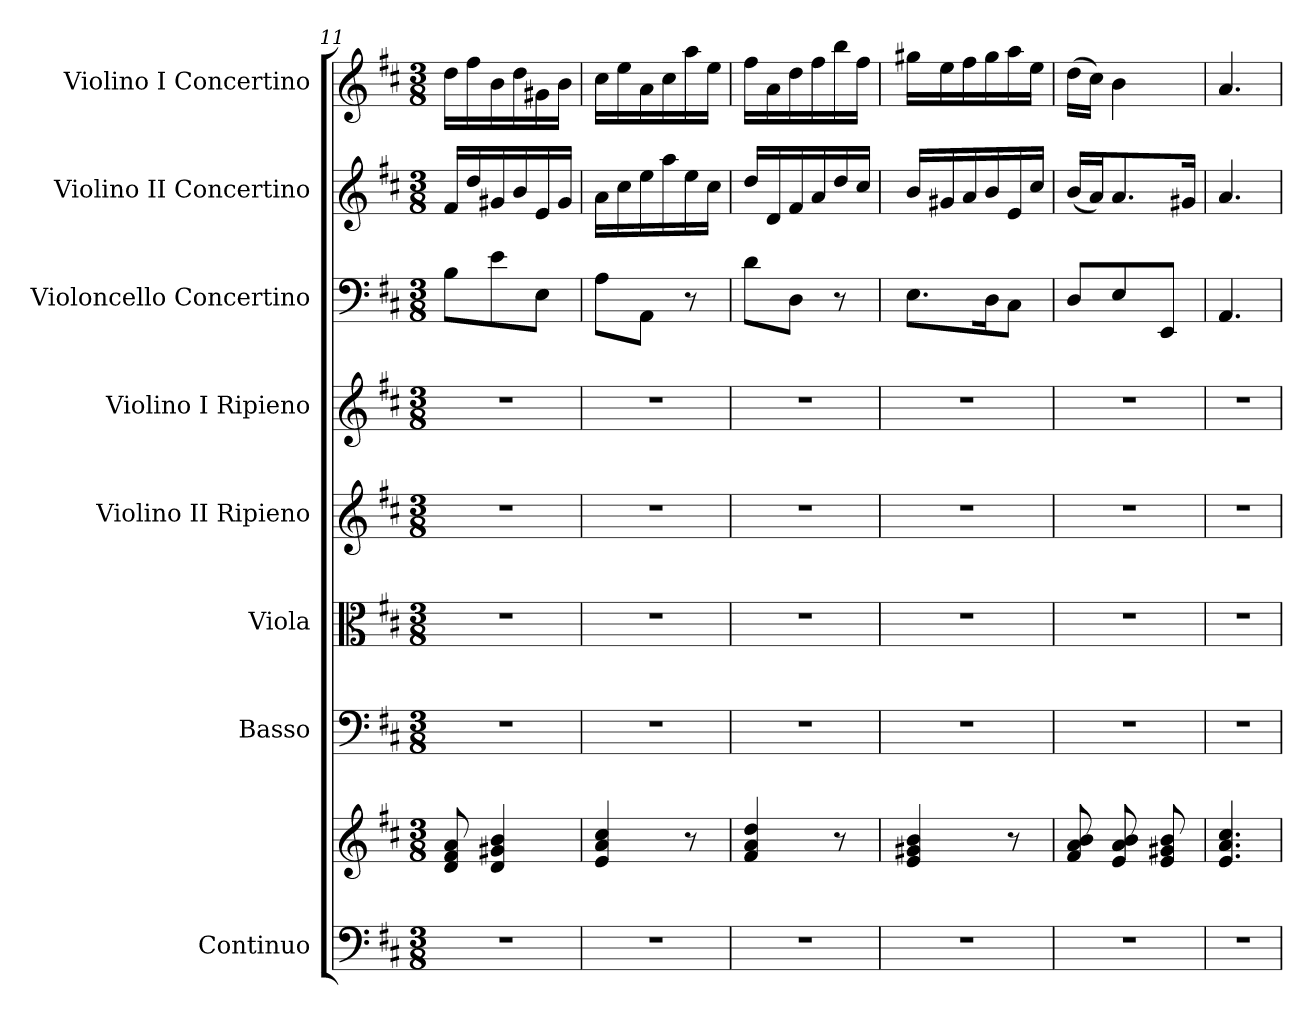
**kern	**kern	**kern	**kern	**kern	**kern	**kern	**kern	**kern
*part8	*part8	*part7	*part6	*part5	*part4	*part3	*part2	*part1
*staff9	*staff8	*staff7	*staff6	*staff5	*staff4	*staff3	*staff2	*staff1
*I"Continuo	*	*I"Basso	*I"Viola	*I"Violino II Ripieno	*I"Violino I Ripieno	*I"Violoncello Concertino	*I"Violino II Concertino	*I"Violino I Concertino
*	*	*	*	*	*	*I'Vc	*I'Vln	*I'Vln
*clefF4	*clefG2	*clefF4	*clefC3	*clefG2	*clefG2	*clefF4	*clefG2	*clefG2
*k[f#c#]	*k[f#c#]	*k[f#c#]	*k[f#c#]	*k[f#c#]	*k[f#c#]	*k[f#c#]	*k[f#c#]	*k[f#c#]
*M3/8	*M3/8	*M3/8	*M3/8	*M3/8	*M3/8	*M3/8	*M3/8	*M3/8
=11	=11	=11	=11	=11	=11	=11	=11	=11
4.r	8d/ 8f#/ 8a/	4.r	4.r	4.r	4.r	8B\L	16f#/LL	16dd\LL
.	.	.	.	.	.	.	16dd/	16ff#\
.	4d/ 4g#X/ 4b/	.	.	.	.	8e\	16g#X/	16b\
.	.	.	.	.	.	.	16b/	16dd\
.	.	.	.	.	.	8E\J	16e/	16g#X\
.	.	.	.	.	.	.	16g#/JJ	16b\JJ
!!LO:PB:g=z
=12	=12	=12	=12	=12	=12	=12	=12	=12
4.r	4e/ 4a/ 4cc#/	4.r	4.r	4.r	4.r	8A\L	16a\LL	16cc#\LL
.	.	.	.	.	.	.	16cc#\	16ee\
.	.	.	.	.	.	8AA\J	16ee\	16a\
.	.	.	.	.	.	.	16aa\	16cc#\
.	8r	.	.	.	.	8r	16ee\	16aa\
.	.	.	.	.	.	.	16cc#\JJ	16ee\JJ
=13	=13	=13	=13	=13	=13	=13	=13	=13
4.r	4f#/ 4a/ 4dd/	4.r	4.r	4.r	4.r	8d\L	16dd/LL	16ff#\LL
.	.	.	.	.	.	.	16d/	16a\
.	.	.	.	.	.	8D\J	16f#/	16dd\
.	.	.	.	.	.	.	16a/	16ff#\
.	8r	.	.	.	.	8r	16dd/	16bb\
.	.	.	.	.	.	.	16cc#/JJ	16ff#\JJ
=14	=14	=14	=14	=14	=14	=14	=14	=14
4.r	4e/ 4g#X/ 4b/	4.r	4.r	4.r	4.r	8.E\L	16b/LL	16gg#X\LL
.	.	.	.	.	.	.	16g#X/	16ee\
.	.	.	.	.	.	.	16a/	16ff#\
.	.	.	.	.	.	16D\K	16b/	16gg#\
.	8r	.	.	.	.	8C#\J	16e/	16aa\
.	.	.	.	.	.	.	16cc#/JJ	16ee\JJ
=15	=15	=15	=15	=15	=15	=15	=15	=15
4.r	8f#/ 8a/ 8b/	4.r	4.r	4.r	4.r	8D/L	(<16b/LL	(>16dd\LL
.	.	.	.	.	.	.	16a/J)	16cc#\JJ)
.	8e/ 8a/ 8b/	.	.	.	.	8E/	8.a/	4b\
.	8e/ 8g#X/ 8b/	.	.	.	.	8EE/J	.	.
.	.	.	.	.	.	.	16g#X/Jk	.
=16	=16	=16	=16	=16	=16	=16	=16	=16
4.r	4.e/ 4.a/ 4.cc#/	4.r	4.r	4.r	4.r	4.AA/	4.a/	4.a/
=	=	=	=	=	=	=	=	=
*-	*-	*-	*-	*-	*-	*-	*-	*-
